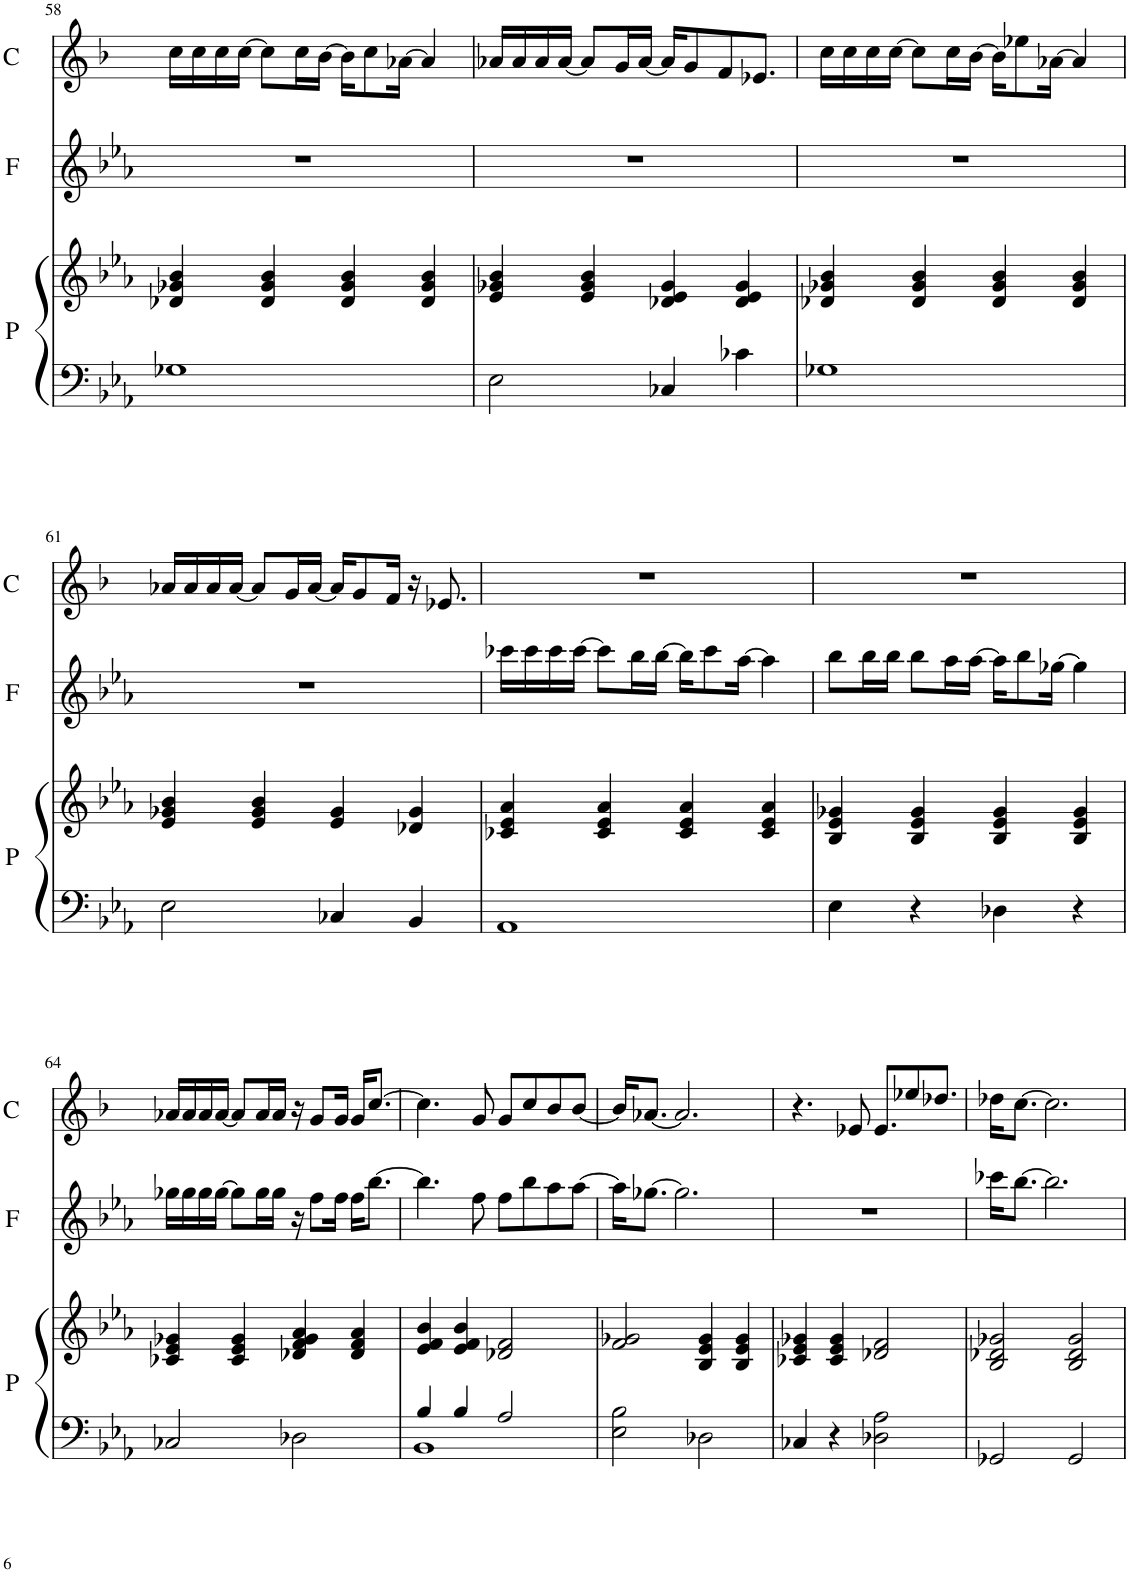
**kern	**kern	**kern	**kern
*part3	*part3	*part2	*part1
*staff4	*staff3	*staff2	*staff1
*I"Piano	*	*I"Flauta	*I"Clarinete
*I'P	*	*I'F	*I'C
!!LO:PB:g=z
*clefF4	*clefG2	*clefG2	*clefG2
*	*	*	*Trd1c2
*k[b-e-a-]	*k[b-e-a-]	*k[b-e-a-]	*k[b-]
*M4/4	*M4/4	*M4/4	*M4/4
=58	=58	=58	=58
1G-X	4d-X/ 4g-X/ 4b-/	1r	16cc\LL
.	.	.	16cc\
.	.	.	16cc\
.	.	.	[16cc\JJ
.	4d-/ 4g-/ 4b-/	.	8cc\L]
.	.	.	16cc\L
.	.	.	[16b-\JJ
.	4d-/ 4g-/ 4b-/	.	16b-\KL]
.	.	.	8cc\
.	.	.	[16a-X\Jk
.	4d-/ 4g-/ 4b-/	.	4a-/]
=59	=59	=59	=59
2E-\	4e-/ 4g-X/ 4b-/	1r	16a-X/LL
.	.	.	16a-/
.	.	.	16a-/
.	.	.	[16a-/JJ
.	4e-/ 4g-/ 4b-/	.	8a-/L]
.	.	.	16g/L
.	.	.	[16a-/JJ
4C-X/	4d-X/ 4e-/ 4g-/	.	16a-/KL]
.	.	.	8g/
.	.	.	8f/
4c-X\	4d-/ 4e-/ 4g-/	.	.
.	.	.	8.e-X/J
=60	=60	=60	=60
1G-X	4d-X/ 4g-X/ 4b-/	1r	16cc\LL
.	.	.	16cc\
.	.	.	16cc\
.	.	.	[16cc\JJ
.	4d-/ 4g-/ 4b-/	.	8cc\L]
.	.	.	16cc\L
.	.	.	[16b-\JJ
.	4d-/ 4g-/ 4b-/	.	16b-\KL]
.	.	.	8ee-X\
.	.	.	[16a-X\Jk
.	4d-/ 4g-/ 4b-/	.	4a-/]
!!LO:LB:g=z
=61	=61	=61	=61
2E-\	4e-/ 4g-X/ 4b-/	1r	16a-X/LL
.	.	.	16a-/
.	.	.	16a-/
.	.	.	[16a-/JJ
.	4e-/ 4g-/ 4b-/	.	8a-/L]
.	.	.	16g/L
.	.	.	[16a-/JJ
4C-X/	4e-/ 4g-/	.	16a-/KL]
.	.	.	8g/
.	.	.	16f/Jk
4BB-/	4d-X/ 4g-/	.	16r
.	.	.	8.e-X/
=62	=62	=62	=62
1AA-	4c-X/ 4e-/ 4a-/	16ccc-X\LL	1r
.	.	16ccc-\	.
.	.	16ccc-\	.
.	.	[16ccc-\JJ	.
.	4c-/ 4e-/ 4a-/	8ccc-\L]	.
.	.	16bb-\L	.
.	.	[16bb-\JJ	.
.	4c-/ 4e-/ 4a-/	16bb-\KL]	.
.	.	8ccc-\	.
.	.	[16aa-\Jk	.
.	4c-/ 4e-/ 4a-/	4aa-\]	.
=63	=63	=63	=63
4E-\	4B-/ 4e-/ 4g-X/	8bb-\L	1r
.	.	16bb-\L	.
.	.	16bb-\JJ	.
4r	4B-/ 4e-/ 4g-/	8bb-\L	.
.	.	16aa-\L	.
.	.	[16aa-\JJ	.
4D-X\	4B-/ 4e-/ 4g-/	16aa-\KL]	.
.	.	8bb-\	.
.	.	[16gg-X\Jk	.
4r	4B-/ 4e-/ 4g-/	4gg-\]	.
!!LO:LB:g=z
=64	=64	=64	=64
2C-X/	4c-X/ 4e-/ 4g-X/	16gg-X\LL	16a-X/LL
.	.	16gg-\	16a-/
.	.	16gg-\	16a-/
.	.	[16gg-\JJ	[16a-/JJ
.	4c-/ 4e-/ 4g-/	8gg-\L]	8a-/L]
.	.	16gg-\L	16a-/L
.	.	16gg-\JJ	16a-/JJ
2D-X\	4d-X/ 4f/ 4g-/ 4a-/	16r	16r
.	.	8ff\L	8g/L
.	.	16ff\Jk	16g/Jk
.	4d-/ 4f/ 4a-/	16ff\KL	16g/KL
.	.	[8.bb-\J	[8.cc/J
=65	=65	=65	=65
*^	*	*	*
1BB-	4B-/	4e-/ 4f/ 4b-/	4.bb-\]	4.cc\]
.	4B-/	4e-/ 4f/ 4b-/	.	.
.	.	.	8ff\	8g/
.	2A-/	2d-X/ 2f/	8ff\L	8g/L
.	.	.	8bb-\	8cc/
.	.	.	8aa-\	8b-/
.	.	.	[8aa-\J	[8b-/J
*v	*v	*	*	*
=66	=66	=66	=66
2E-\ 2B-\	2f/ 2g-X/	16aa-\KL]	16b-/KL]
.	.	[8.gg-X\J	[8.a-X/J
.	.	2.gg-\]	2.a-/]
2D-X\	4B-/ 4e-/ 4g-/	.	.
.	4B-/ 4e-/ 4g-/	.	.
=67	=67	=67	=67
4C-X/	4c-X/ 4e-/ 4g-X/	1r	4.r
4r	4c-/ 4e-/ 4g-/	.	.
.	.	.	8e-X/
2D-X\ 2A-\	2d-X/ 2f/	.	8.e-/L
.	.	.	8ee-X/
.	.	.	8.dd-X/J
=68	=68	=68	=68
2GG-X/	2B-/ 2d-X/ 2g-X/	16ccc-X\KL	16dd-X\KL
.	.	[8.bb-\J	[8.cc\J
.	.	2.bb-\]	2.cc\]
2GG-/	2B-/ 2d-/ 2g-/	.	.
=	=	=	=
*-	*-	*-	*-
